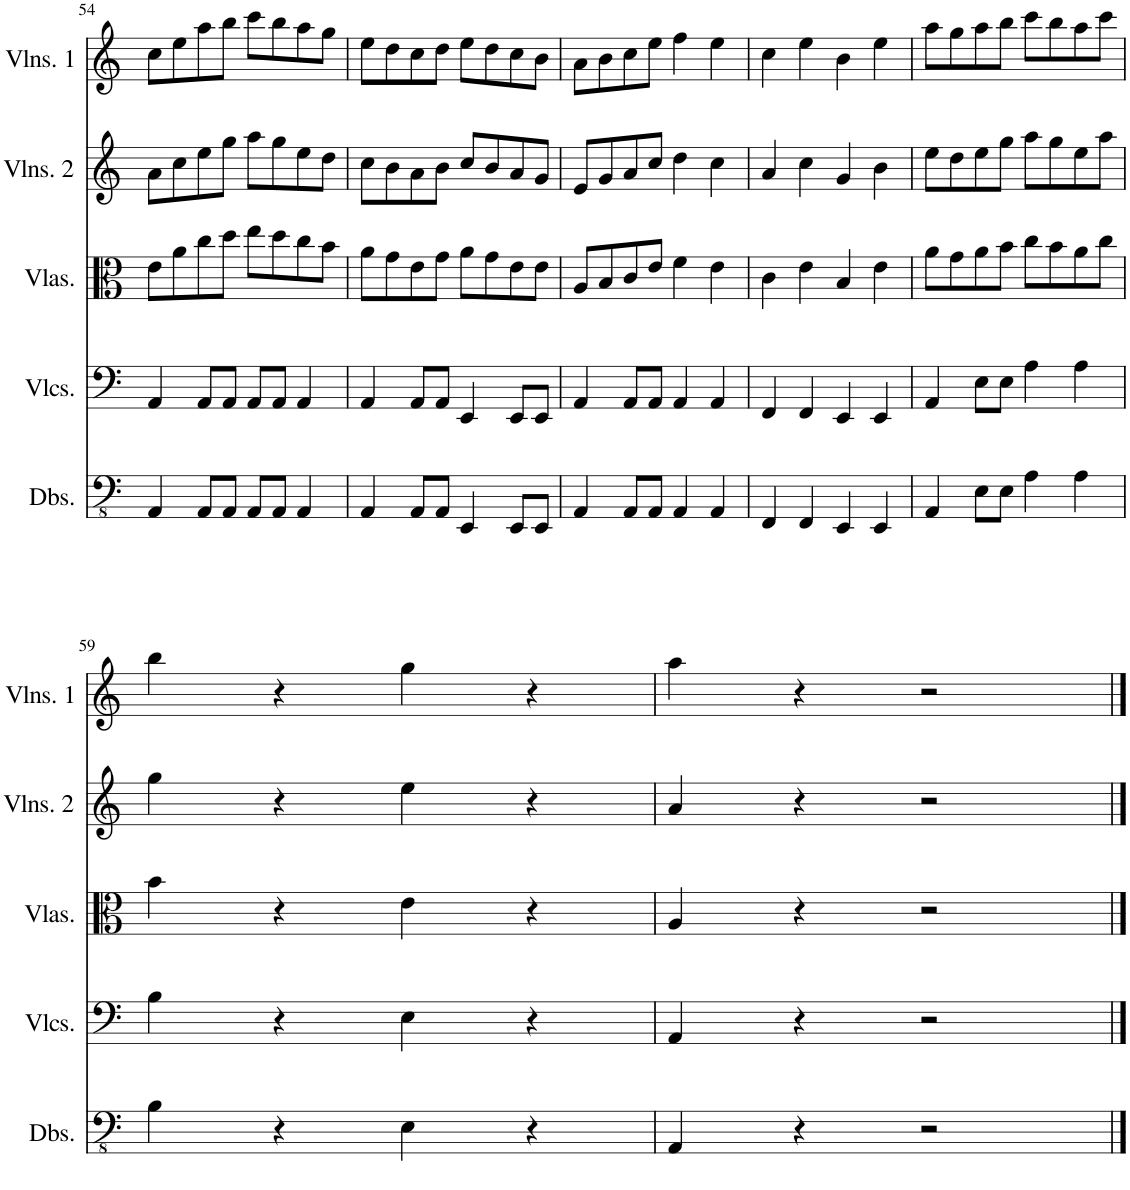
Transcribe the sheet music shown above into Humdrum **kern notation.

**kern	**kern	**kern	**kern	**kern
*part5	*part4	*part3	*part2	*part1
*staff5	*staff4	*staff3	*staff2	*staff1
*I"Double Basses	*I"Violoncellos	*I"Violas	*I"Violins 2	*I"Violins 1
*I'Dbs.	*I'Vlcs.	*I'Vlas.	*I'Vlns. 2	*I'Vlns. 1
!!LO:PB:g=z
*clefFv4	*clefF4	*clefC3	*clefG2	*clefG2
*k[]	*k[]	*k[]	*k[]	*k[]
*M4/4	*M4/4	*M4/4	*M4/4	*M4/4
=54	=54	=54	=54	=54
4AAA/	4AA/	8e\L	8a\L	8cc\L
.	.	8a\	8cc\	8ee\
8AAA/L	8AA/L	8cc\	8ee\	8aa\
8AAA/J	8AA/J	8dd\J	8gg\J	8bb\J
8AAA/L	8AA/L	8ee\L	8aa\L	8ccc\L
8AAA/J	8AA/J	8dd\	8gg\	8bb\
4AAA/	4AA/	8cc\	8ee\	8aa\
.	.	8b\J	8dd\J	8gg\J
=55	=55	=55	=55	=55
4AAA/	4AA/	8a\L	8cc\L	8ee\L
.	.	8g\	8b\	8dd\
8AAA/L	8AA/L	8e\	8a\	8cc\
8AAA/J	8AA/J	8g\J	8b\J	8dd\J
4EEE/	4EE/	8a\L	8cc/L	8ee\L
.	.	8g\	8b/	8dd\
8EEE/L	8EE/L	8e\	8a/	8cc\
8EEE/J	8EE/J	8e\J	8g/J	8b\J
=56	=56	=56	=56	=56
4AAA/	4AA/	8A/L	8e/L	8a\L
.	.	8B/	8g/	8b\
8AAA/L	8AA/L	8c/	8a/	8cc\
8AAA/J	8AA/J	8e/J	8cc/J	8ee\J
4AAA/	4AA/	4f\	4dd\	4ff\
4AAA/	4AA/	4e\	4cc\	4ee\
=57	=57	=57	=57	=57
4FFF/	4FF/	4c\	4a/	4cc\
4FFF/	4FF/	4e\	4cc\	4ee\
4EEE/	4EE/	4B/	4g/	4b\
4EEE/	4EE/	4e\	4b\	4ee\
=58	=58	=58	=58	=58
4AAA/	4AA/	8a\L	8ee\L	8aa\L
.	.	8g\	8dd\	8gg\
8EE\L	8E\L	8a\	8ee\	8aa\
8EE\J	8E\J	8b\J	8gg\J	8bb\J
4AA\	4A\	8cc\L	8aa\L	8ccc\L
.	.	8b\	8gg\	8bb\
4AA\	4A\	8a\	8ee\	8aa\
.	.	8cc\J	8aa\J	8ccc\J
!!LO:LB:g=z
=59	=59	=59	=59	=59
4BB\	4B\	4b\	4gg\	4bb\
4r	4r	4r	4r	4r
4EE\	4E\	4e\	4ee\	4gg\
4r	4r	4r	4r	4r
=60	=60	=60	=60	=60
4AAA/	4AA/	4A/	4a/	4aa\
4r	4r	4r	4r	4r
2r	2r	2r	2r	2r
==	==	==	==	==
*-	*-	*-	*-	*-
